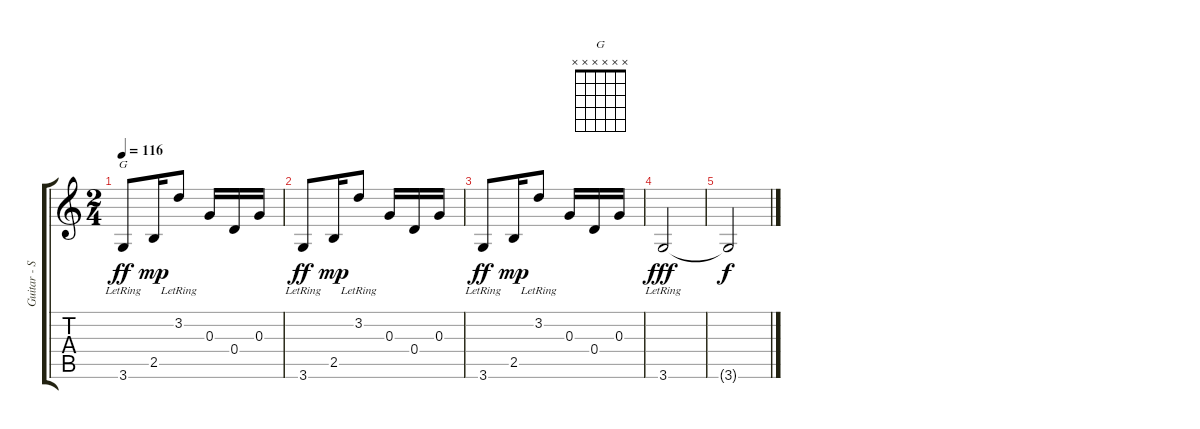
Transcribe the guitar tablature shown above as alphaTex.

\track ("Guitar - Standard" "Guitar - S") {instrument acousticguitarnylon}
\staff {score tabs}
\tuning (E4 B3 G3 D3 A2 E2) {hide}
\chord ("G" x x x x x x) {firstfret 0}
\ts (2 4)
\tempo 116
\clef g2
\ks c
3.6{lr}.8{ch "G" dy ff} 2.5.16{dy mp} 3.2{lr}.8 0.3.16 0.4.16 0.3.16 |
3.6{lr}.8{dy ff} 2.5.16{dy mp} 3.2{lr}.8 0.3.16 0.4.16 0.3.16 |
3.6{lr}.8{dy ff} 2.5.16{dy mp} 3.2{lr}.8 0.3.16 0.4.16 0.3.16 |
3.6{lr}.2{dy fff} |
3.6{t}.2{dy f}
